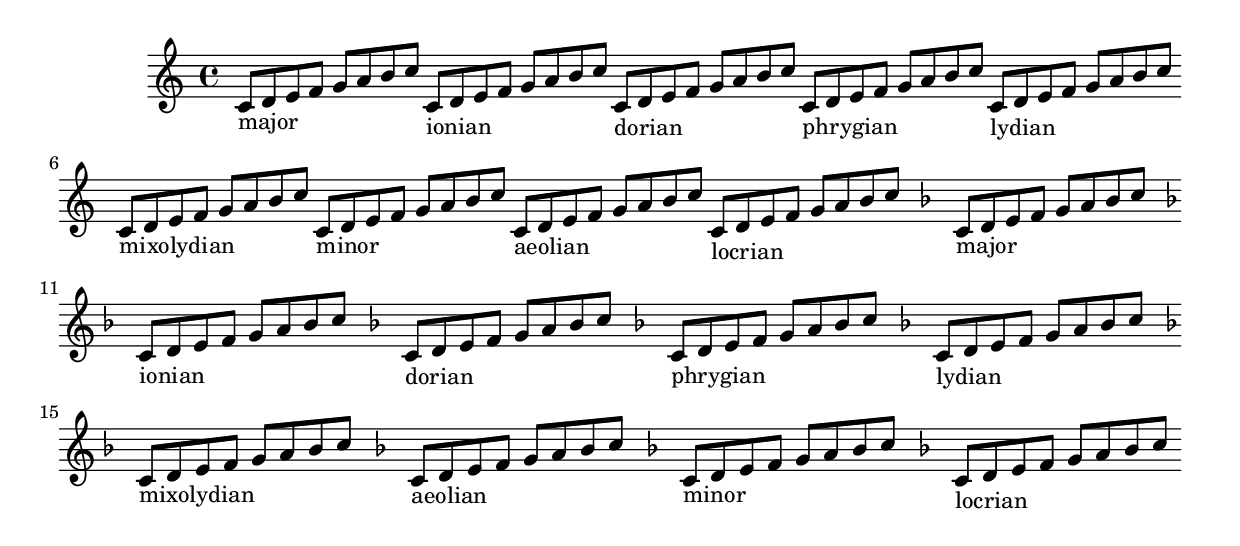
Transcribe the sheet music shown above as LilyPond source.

\version "1.7.18"
\header {
  texidoc = "@cindex Scales Greek
Show different scales."
}

voicedefault = \notes {
\property Score.defaultBarType="empty"

\key c \major c'8 -"major" d'8 e'8 f'8 g'8 a'8 b'8 c''8

\key c \ionian c'8 -"ionian" d'8 e'8 f'8 g'8 a'8 b'8 c''8

\key d \dorian c'8 -"dorian" d'8 e'8 f'8 g'8 a'8 b'8 c''8

\key e \phrygian c'8 -"phrygian" d'8 e'8 f'8 g'8 a'8 b'8 c''8

\key f \lydian c'8 -"lydian" d'8 e'8 f'8 g'8 a'8 b'8 c''8

\key g \mixolydian c'8 -"mixolydian" d'8 e'8 f'8 g'8 a'8 b'8 c''8

\key a \minor c'8 -"minor" d'8 e'8 f'8 g'8 a'8 b'8 c''8

\key a \aeolian c'8 -"aeolian" d'8 e'8 f'8 g'8 a'8 b'8 c''8

\key b \locrian c'8 -"locrian" d'8 e'8 f'8 g'8 a'8 b'8 c''8

\key f \major c'8 -"major" d'8 e'8 f'8 g'8 a'8 bes'8 c''8

\key f \ionian c'8 -"ionian" d'8 e'8 f'8 g'8 a'8 bes'8 c''8

\key g \dorian c'8 -"dorian" d'8 e'8 f'8 g'8 a'8 bes'8 c''8

\key a \phrygian c'8 -"phrygian" d'8 e'8 f'8 g'8 a'8 bes'8 c''8

\key bes \lydian c'8 -"lydian" d'8 e'8 f'8 g'8 a'8 bes'8 c''8

\key c \mixolydian c'8 -"mixolydian" d'8 e'8 f'8 g'8 a'8 bes'8 c''8

\key d \aeolian c'8 -"aeolian" d'8 e'8 f'8 g'8 a'8 bes'8 c''8

\key d \minor c'8 -"minor" d'8 e'8 f'8 g'8 a'8 bes'8 c''8

\key e \locrian c'8 -"locrian" d'8 e'8 f'8 g'8 a'8 bes'8 c''8

}

\score{
        \notes <

	\context Staff="default"
	{
	    \voicedefault 
	}

    >
	\paper { }
	\midi {}
}
%% new-chords-done %%
